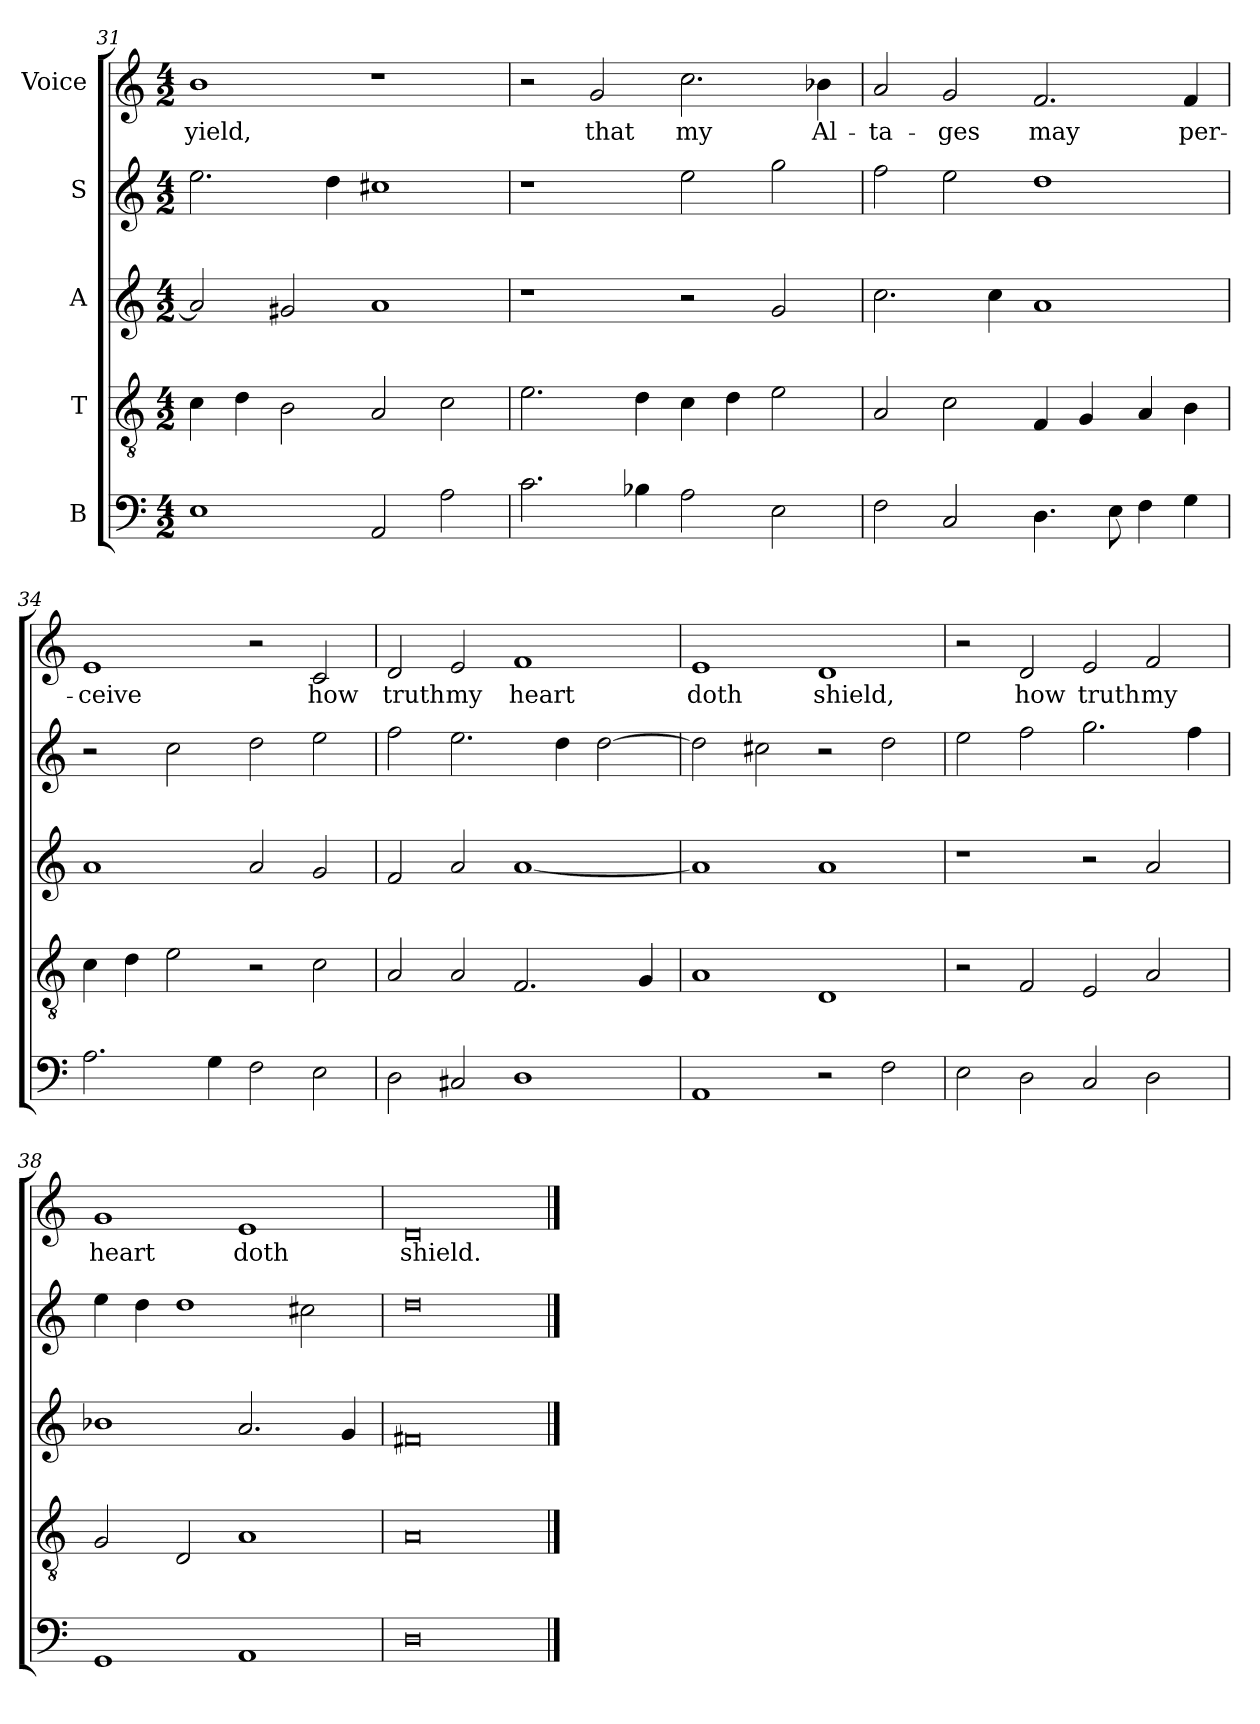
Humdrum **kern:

**kern	**kern	**kern	**kern	**kern	**text
*part5	*part4	*part3	*part2	*part1	*part1
*staff5	*staff4	*staff3	*staff2	*staff1	*staff1
*I"B	*I"T	*I"A	*I"S	*I"Voice	*
*clefF4	*clefGv2	*clefG2	*clefG2	*clefG2	*
*k[]	*k[]	*k[]	*k[]	*k[]	*
*C:	*C:	*C:	*C:	*C:	*
*M4/2	*M4/2	*M4/2	*M4/2	*M4/2	*
=31	=31	=31	=31	=31	=31
!	!	!	!	!	!LO:LY:b
1E	4c\	2a/]	2.ee\	1b	yield,
.	4d\	.	.	.	.
.	2B\	2g#X/	.	.	.
.	.	.	4dd\	.	.
2AA/	2A/	1a	1cc#X	1r	.
2A\	2c\	.	.	.	.
=32	=32	=32	=32	=32	=32
2.c\	2.e\	1r	1r	2r	.
!	!	!	!	!	!LO:LY:b
.	.	.	.	2g/	that
4B-X\	4d\	.	.	.	.
!	!	!	!	!	!LO:LY:b
2A\	4c\	2r	2ee\	2.cc\	my
.	4d\	.	.	.	.
2E\	2e\	2g/	2gg\	.	.
!	!	!	!	!	!LO:LY:b
.	.	.	.	4b-X\	Al-
!!LO:LB:g=z
=33	=33	=33	=33	=33	=33
!	!	!	!	!	!LO:LY:b
2F\	2A/	2.cc\	2ff\	2a/	-ta-
!	!	!	!	!	!LO:LY:b
2C/	2c\	.	2ee\	2g/	-ges
.	.	4cc\	.	.	.
!	!	!	!	!	!LO:LY:b
4.D\	4F/	1a	1dd	2.f/	may
.	4G/	.	.	.	.
8E\	.	.	.	.	.
4F\	4A/	.	.	.	.
!	!	!	!	!	!LO:LY:b
4G\	4B\	.	.	4f/	per-
=34	=34	=34	=34	=34	=34
!	!	!	!	!	!LO:LY:b
2.A\	4c\	1a	2r	1e	-ceive
.	4d\	.	.	.	.
.	2e\	.	2cc\	.	.
4G\	.	.	.	.	.
2F\	2r	2a/	2dd\	2r	.
!	!	!	!	!	!LO:LY:b
2E\	2c\	2g/	2ee\	2c/	how
=35	=35	=35	=35	=35	=35
!	!	!	!	!	!LO:LY:b
2D\	2A/	2f/	2ff\	2d/	truth
!	!	!	!	!	!LO:LY:b
2C#X/	2A/	2a/	2.ee\	2e/	my
!	!	!	!	!	!LO:LY:b
1D	2.F/	[1a	.	1f	heart
.	.	.	4dd\	.	.
.	.	.	[2dd\	.	.
.	4G/	.	.	.	.
=36	=36	=36	=36	=36	=36
!	!	!	!	!	!LO:LY:b
1AA	1A	1a]	2dd\]	1e	doth
.	.	.	2cc#X\	.	.
!	!	!	!	!	!LO:LY:b
2r	1D	1a	2r	1d	shield,
2F\	.	.	2dd\	.	.
=37	=37	=37	=37	=37	=37
2E\	2r	1r	2ee\	2r	.
!	!	!	!	!	!LO:LY:b
2D\	2F/	.	2ff\	2d/	how
!	!	!	!	!	!LO:LY:b
2C/	2E/	2r	2.gg\	2e/	truth
!	!	!	!	!	!LO:LY:b
2D\	2A/	2a/	.	2f/	my
.	.	.	4ff\	.	.
=38	=38	=38	=38	=38	=38
!	!	!	!	!	!LO:LY:b
1GG	2G/	1b-X	4ee\	1g	heart
.	.	.	4dd\	.	.
.	2D/	.	1dd	.	.
!	!	!	!	!	!LO:LY:b
1AA	1A	2.a/	.	1e	doth
.	.	.	2cc#X\	.	.
.	.	4g/	.	.	.
=39	=39	=39	=39	=39	=39
!	!	!	!	!	!LO:LY:b
0D	0A	0f#X	0dd	0d	shield.
==	==	==	==	==	==
*-	*-	*-	*-	*-	*-
